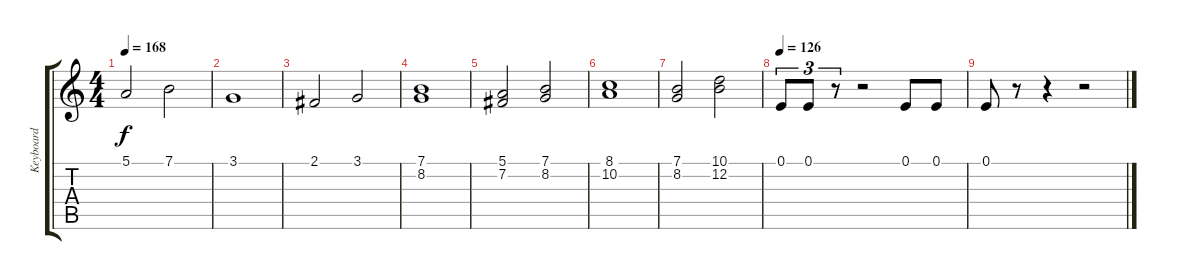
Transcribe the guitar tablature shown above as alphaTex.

\track ("Keyboard" "Keyboard") {instrument stringensemble1}
\staff {score tabs}
\tuning (E4 B3 G3 D3 A2 E2) {hide}
\ts (4 4)
\tempo 168
\clef g2
\ks c
5.1.2{dy f} 7.1.2 |
3.1.1 |
2.1.2 3.1.2 |
(7.1 8.2).1 |
(5.1 7.2).2 (7.1 8.2).2 |
(8.1 10.2).1 |
(7.1 8.2).2 (10.1 12.2).2 |
\tempo 126
0.1.8{tu (3 2)} 0.1.8{tu (3 2)} r.8{tu (3 2)} r.2 0.1.8 0.1.8 |
0.1.8 r.8 r.4 r.2
